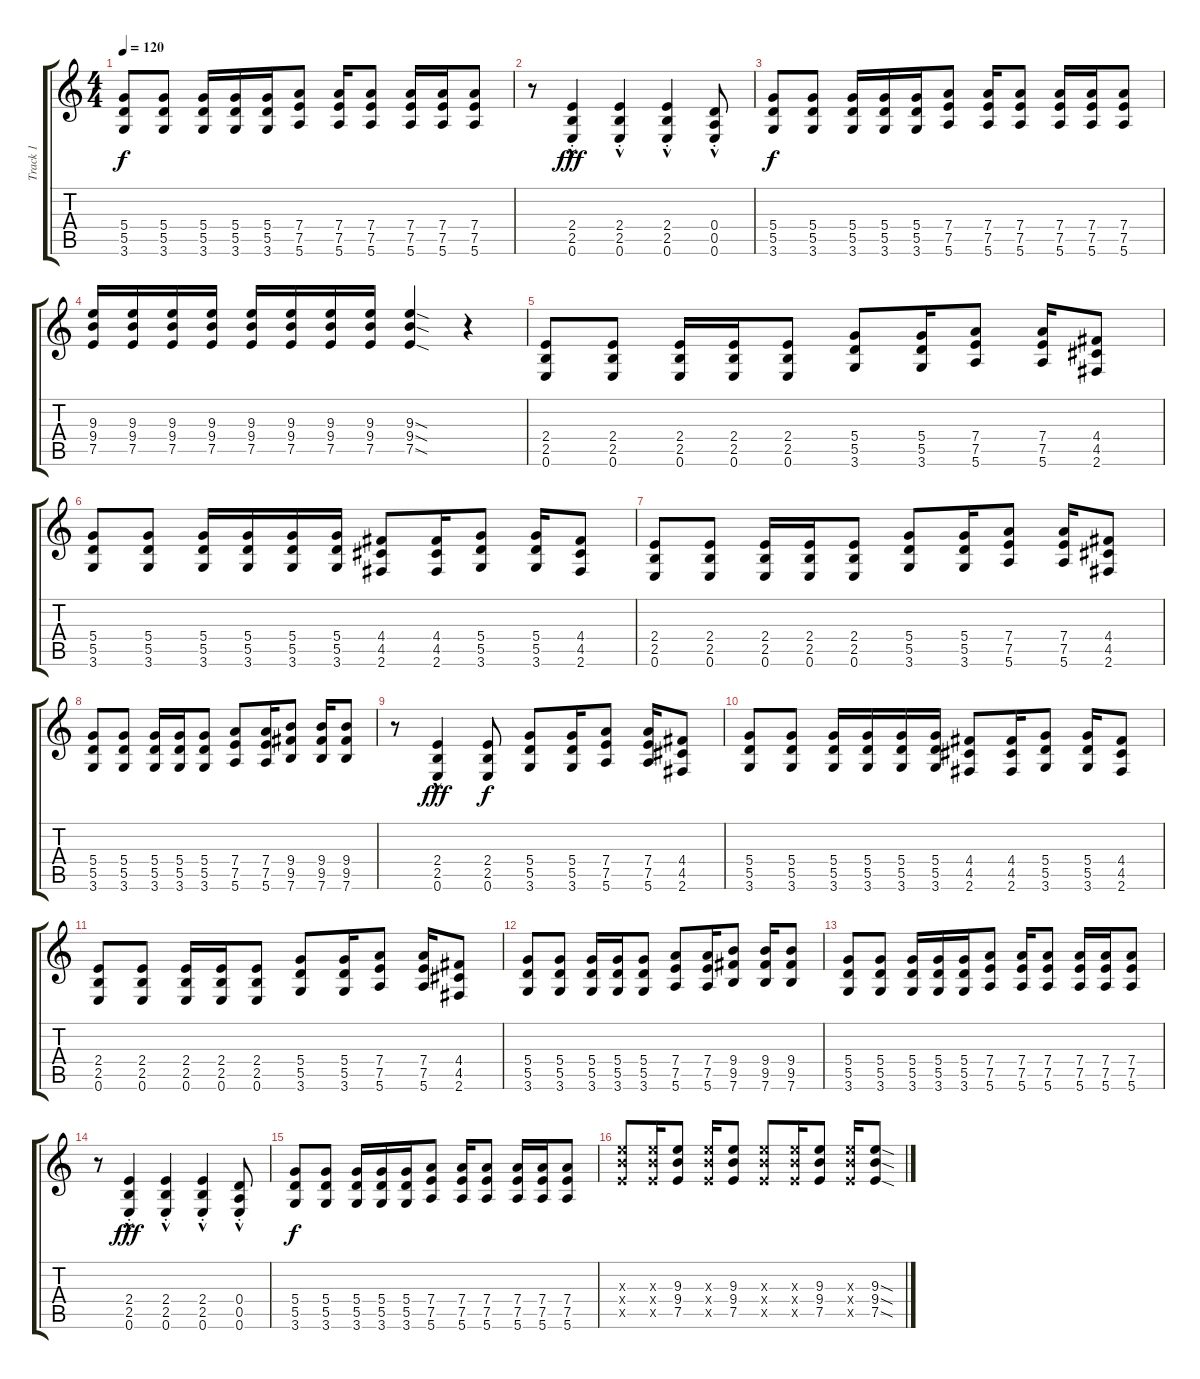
\track ("Track 1" "Track 1") {instrument distortionguitar}
\staff {score tabs}
\tuning (E4 B3 G3 D3 A2 E2) {hide}
\ts (4 4)
\tempo 120
\clef g2
\ks c
(5.4 5.5 3.6).8{dy f} (5.4 5.5 3.6).8 (5.4 5.5 3.6).16 (5.4 5.5 3.6).16 (5.4 5.5 3.6).16 (7.4 7.5 5.6).8 (7.4 7.5 5.6).16 (7.4 7.5 5.6).8 (7.4 7.5 5.6).16 (7.4 7.5 5.6).16 (7.4 7.5 5.6).8 |
r.8 (2.4{st} 2.5{hac st} 0.6{st}).4{dy fff} (2.4{st} 2.5{hac st} 0.6{st}).4 (2.4{st} 2.5{hac st} 0.6{st}).4 (0.4{st} 0.5{hac st} 0.6).8 |
(5.4 5.5 3.6).8{dy f} (5.4 5.5 3.6).8 (5.4 5.5 3.6).16 (5.4 5.5 3.6).16 (5.4 5.5 3.6).16 (7.4 7.5 5.6).8 (7.4 7.5 5.6).16 (7.4 7.5 5.6).8 (7.4 7.5 5.6).16 (7.4 7.5 5.6).16 (7.4 7.5 5.6).8 |
(9.3 9.4 7.5).16 (9.3 9.4 7.5).16 (9.3 9.4 7.5).16 (9.3 9.4 7.5).16 (9.3 9.4 7.5).16 (9.3 9.4 7.5).16 (9.3 9.4 7.5).16 (9.3 9.4 7.5).16 (9.3{sod} 9.4{sod} 7.5{sod}).4 r.4 |
(2.4 2.5 0.6).8 (2.4 2.5 0.6).8 (2.4 2.5 0.6).16 (2.4 2.5 0.6).16 (2.4 2.5 0.6).8 (5.4 5.5 3.6).8 (5.4 5.5 3.6).16 (7.4 7.5 5.6).8 (7.4 7.5 5.6).16 (4.4 4.5 2.6).8 |
(5.4 5.5 3.6).8 (5.4 5.5 3.6).8 (5.4 5.5 3.6).16 (5.4 5.5 3.6).16 (5.4 5.5 3.6).16 (5.4 5.5 3.6).16 (4.4 4.5 2.6).8 (4.4 4.5 2.6).16 (5.4 5.5 3.6).8 (5.4 5.5 3.6).16 (4.4 4.5 2.6).8 |
(2.4 2.5 0.6).8 (2.4 2.5 0.6).8 (2.4 2.5 0.6).16 (2.4 2.5 0.6).16 (2.4 2.5 0.6).8 (5.4 5.5 3.6).8 (5.4 5.5 3.6).16 (7.4 7.5 5.6).8 (7.4 7.5 5.6).16 (4.4 4.5 2.6).8 |
(5.4 5.5 3.6).8 (5.4 5.5 3.6).8 (5.4 5.5 3.6).16 (5.4 5.5 3.6).16 (5.4 5.5 3.6).8 (7.4 7.5 5.6).8 (7.4 7.5 5.6).16 (9.4 9.5 7.6).8 (9.4 9.5 7.6).16 (9.4 9.5 7.6).8 |
r.8 (2.4 2.5 0.6{hac}).4{dy fff} (2.4 2.5 0.6).8{dy f} (5.4 5.5 3.6).8 (5.4 5.5 3.6).16 (7.4 7.5 5.6).8 (7.4 7.5 5.6).16 (4.4 4.5 2.6).8 |
(5.4 5.5 3.6).8 (5.4 5.5 3.6).8 (5.4 5.5 3.6).16 (5.4 5.5 3.6).16 (5.4 5.5 3.6).16 (5.4 5.5 3.6).16 (4.4 4.5 2.6).8 (4.4 4.5 2.6).16 (5.4 5.5 3.6).8 (5.4 5.5 3.6).16 (4.4 4.5 2.6).8 |
(2.4 2.5 0.6).8 (2.4 2.5 0.6).8 (2.4 2.5 0.6).16 (2.4 2.5 0.6).16 (2.4 2.5 0.6).8 (5.4 5.5 3.6).8 (5.4 5.5 3.6).16 (7.4 7.5 5.6).8 (7.4 7.5 5.6).16 (4.4 4.5 2.6).8 |
(5.4 5.5 3.6).8 (5.4 5.5 3.6).8 (5.4 5.5 3.6).16 (5.4 5.5 3.6).16 (5.4 5.5 3.6).8 (7.4 7.5 5.6).8 (7.4 7.5 5.6).16 (9.4 9.5 7.6).8 (9.4 9.5 7.6).16 (9.4 9.5 7.6).8 |
(5.4 5.5 3.6).8 (5.4 5.5 3.6).8 (5.4 5.5 3.6).16 (5.4 5.5 3.6).16 (5.4 5.5 3.6).16 (7.4 7.5 5.6).8 (7.4 7.5 5.6).16 (7.4 7.5 5.6).8 (7.4 7.5 5.6).16 (7.4 7.5 5.6).16 (7.4 7.5 5.6).8 |
r.8 (2.4{st} 2.5{hac st} 0.6{st}).4{dy fff} (2.4{st} 2.5{hac st} 0.6{st}).4 (2.4{st} 2.5{hac st} 0.6{st}).4 (0.4{st} 0.5{hac st} 0.6).8 |
(5.4 5.5 3.6).8{dy f} (5.4 5.5 3.6).8 (5.4 5.5 3.6).16 (5.4 5.5 3.6).16 (5.4 5.5 3.6).16 (7.4 7.5 5.6).8 (7.4 7.5 5.6).16 (7.4 7.5 5.6).8 (7.4 7.5 5.6).16 (7.4 7.5 5.6).16 (7.4 7.5 5.6).8 |
(9.3{x} 9.4{x} 7.5{x}).8 (9.3{x} 9.4{x} 7.5{x}).16 (9.3 9.4 7.5).8 (9.3{x} 9.4{x} 7.5{x}).16 (9.3 9.4 7.5).8 (9.3{x} 9.4{x} 7.5{x}).8 (9.3{x} 9.4{x} 7.5{x}).16 (9.3 9.4 7.5).8 (9.3{x} 9.4{x} 7.5{x}).16 (9.3{sod} 9.4{sod} 7.5{sod}).8
